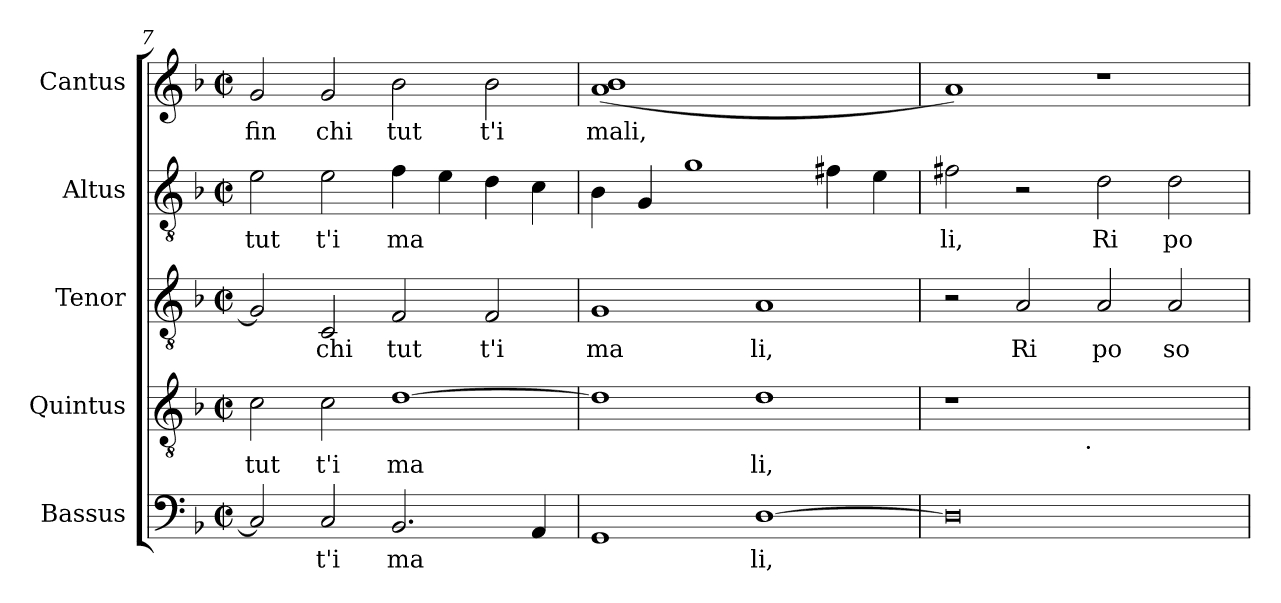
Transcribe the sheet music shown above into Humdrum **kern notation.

**kern	**text	**kern	**text	**kern	**text	**kern	**text	**kern	**text
*part5	*part5	*part4	*part4	*part3	*part3	*part2	*part2	*part1	*part1
*staff5	*staff5	*staff4	*staff4	*staff3	*staff3	*staff2	*staff2	*staff1	*staff1
*I"Bassus	*	*I"Quintus	*	*I"Tenor	*	*I"Altus	*	*I"Cantus	*
!!LO:LB:g=z
*clefF4	*	*clefGv2	*	*clefGv2	*	*clefGv2	*	*clefG2	*
*k[b-]	*	*k[b-]	*	*k[b-]	*	*k[b-]	*	*k[b-]	*
*F:	*	*F:	*	*F:	*	*F:	*	*F:	*
*M2/2	*	*M2/2	*	*M2/2	*	*M2/2	*	*M2/2	*
*met(c|)	*	*met(c|)	*	*met(c|)	*	*met(c|)	*	*met(c|)	*
=7	=7	=7	=7	=7	=7	=7	=7	=7	=7
!	!LO:LY:b:cj	!	!LO:LY:b:cj	!	!LO:LY:b:cj	!	!LO:LY:b:cj	!	!LO:LY:b:cj
2C/]	.	2c\	tut	2G/]	.	2e\	tut	2g/	fin
!	!LO:LY:b:cj	!	!LO:LY:b:cj	!	!LO:LY:b:cj	!	!LO:LY:b:cj	!	!LO:LY:b:cj
2C/	t'i	2c\	t'i	2C/	chi	2e\	t'i	2g/	chi
!	!LO:LY:b:cj	!	!LO:LY:b:cj	!	!LO:LY:b:cj	!	!LO:LY:b:cj	!	!LO:LY:b:cj
2.BB-/	ma-	[>1d	ma	2F/	tut	4f\	ma	2b-\	tut
!	!	!	!	!	!	!	!LO:LY:b:cj	!	!
.	.	.	.	.	.	4e\	.	.	.
!	!	!	!	!	!LO:LY:b:cj	!	!LO:LY:b:cj	!	!LO:LY:b:cj
.	.	.	.	2F/	t'i	4d\	.	2b-\	t'i
!	!LO:LY:b:cj	!	!	!	!	!	!LO:LY:b:cj	!	!
4AA/	--	.	.	.	.	4c\	.	.	.
=8	=8	=8	=8	=8	=8	=8	=8	=8	=8
!	!LO:LY:b:cj	!	!LO:LY:b:cj	!	!LO:LY:b:cj	!	!LO:LY:b:cj	!	!LO:LY:b:cj
1GG	--	1d]	.	1G	ma	4B-\	.	(<1b- 1a	mali,
!	!	!	!	!	!	!	!LO:LY:b:cj	!	!
.	.	.	.	.	.	4G/	.	.	.
!	!	!	!	!	!	!	!LO:LY:b:cj	!	!
.	.	.	.	.	.	1g	.	.	.
!	!LO:LY:b:cj	!	!LO:LY:b:cj	!	!LO:LY:b:cj	!	!	!	!
[>1D	-li,	1d	li,	1A	li,	.	.	1ryy	.
!	!	!	!	!	!	!	!LO:LY:b:cj	!	!
.	.	.	.	.	.	4f#\	.	.	.
!	!	!	!	!	!	!	!LO:LY:b:cj	!	!
.	.	.	.	.	.	4e\	.	.	.
=9	=9	=9	=9	=9	=9	=9	=9	=9	=9
!	!LO:LY:b:cj	!	!	!	!	!	!LO:LY:b:cj	!	!LO:LY:b:cj
*	*	*^	*	*	*	*	*	*	*
0D]	.	1r	2ryy	.	2r	.	2f#\	li,	1a)	.
!	!	!	!	!	!	!LO:LY:b:cj	!	!	!	!
.	.	.	4...ryy	.	2A/	Ri	2r	.	.	.
!	!	!	!LO:TX:b:t=.	!	!	!	!	!	!	!
.	.	.	1ryy	.	.	.	.	.	.	.
!	!	!	!	!	!	!LO:LY:b:cj	!	!LO:LY:b:cj	!	!
.	.	1ryy	.	.	2A/	po	2d\	Ri	1r	.
!	!	!	!	!	!	!LO:LY:b:cj	!	!LO:LY:b:cj	!	!
.	.	.	.	.	2A/	so	2d\	po	.	.
.	.	.	32ryy	.	.	.	.	.	.	.
*	*	*v	*v	*	*	*	*	*	*	*
=	=	=	=	=	=	=	=	=	=
*-	*-	*-	*-	*-	*-	*-	*-	*-	*-
